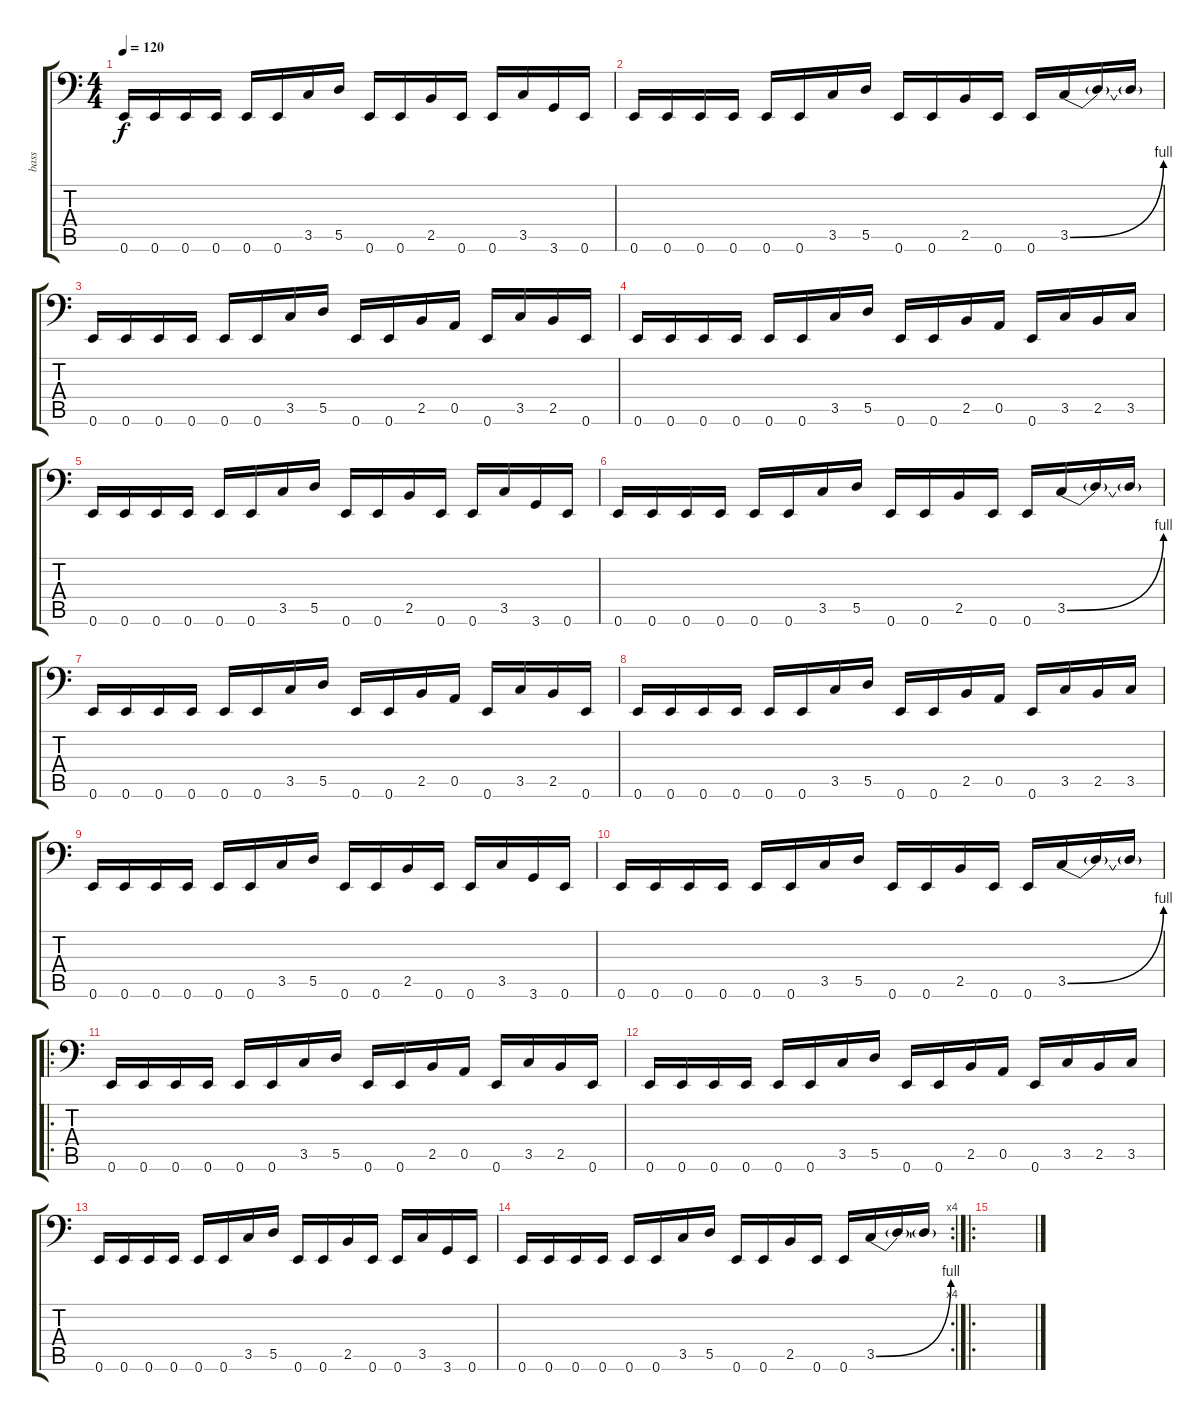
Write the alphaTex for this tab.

\track ("bass" "bass") {instrument electricbassfinger}
\staff {score tabs}
\tuning (E3 B2 G2 D2 A1 E1) {hide}
\ts (4 4)
\tempo 120
\clef f4
\ks c
0.6.16{dy f} 0.6.16 0.6.16 0.6.16 0.6.16 0.6.16 3.5.16 5.5.16 0.6.16 0.6.16 2.5.16 0.6.16 0.6.16 3.5.16 3.6.16 0.6.16 |
0.6.16 0.6.16 0.6.16 0.6.16 0.6.16 0.6.16 3.5.16 5.5.16 0.6.16 0.6.16 2.5.16 0.6.16 0.6.16 3.5{be (bend 0 0 60 4)}.16 3.5{t}.16 3.5{t}.16 |
0.6.16 0.6.16 0.6.16 0.6.16 0.6.16 0.6.16 3.5.16 5.5.16 0.6.16 0.6.16 2.5.16 0.5.16 0.6.16 3.5.16 2.5.16 0.6.16 |
0.6.16 0.6.16 0.6.16 0.6.16 0.6.16 0.6.16 3.5.16 5.5.16 0.6.16 0.6.16 2.5.16 0.5.16 0.6.16 3.5.16 2.5.16 3.5.16 |
0.6.16 0.6.16 0.6.16 0.6.16 0.6.16 0.6.16 3.5.16 5.5.16 0.6.16 0.6.16 2.5.16 0.6.16 0.6.16 3.5.16 3.6.16 0.6.16 |
0.6.16 0.6.16 0.6.16 0.6.16 0.6.16 0.6.16 3.5.16 5.5.16 0.6.16 0.6.16 2.5.16 0.6.16 0.6.16 3.5{be (bend 0 0 60 4)}.16 3.5{t}.16 3.5{t}.16 |
0.6.16 0.6.16 0.6.16 0.6.16 0.6.16 0.6.16 3.5.16 5.5.16 0.6.16 0.6.16 2.5.16 0.5.16 0.6.16 3.5.16 2.5.16 0.6.16 |
0.6.16 0.6.16 0.6.16 0.6.16 0.6.16 0.6.16 3.5.16 5.5.16 0.6.16 0.6.16 2.5.16 0.5.16 0.6.16 3.5.16 2.5.16 3.5.16 |
0.6.16 0.6.16 0.6.16 0.6.16 0.6.16 0.6.16 3.5.16 5.5.16 0.6.16 0.6.16 2.5.16 0.6.16 0.6.16 3.5.16 3.6.16 0.6.16 |
0.6.16 0.6.16 0.6.16 0.6.16 0.6.16 0.6.16 3.5.16 5.5.16 0.6.16 0.6.16 2.5.16 0.6.16 0.6.16 3.5{be (bend 0 0 60 4)}.16 3.5{t}.16 3.5{t}.16 |
\ro
0.6.16 0.6.16 0.6.16 0.6.16 0.6.16 0.6.16 3.5.16 5.5.16 0.6.16 0.6.16 2.5.16 0.5.16 0.6.16 3.5.16 2.5.16 0.6.16 |
0.6.16 0.6.16 0.6.16 0.6.16 0.6.16 0.6.16 3.5.16 5.5.16 0.6.16 0.6.16 2.5.16 0.5.16 0.6.16 3.5.16 2.5.16 3.5.16 |
0.6.16 0.6.16 0.6.16 0.6.16 0.6.16 0.6.16 3.5.16 5.5.16 0.6.16 0.6.16 2.5.16 0.6.16 0.6.16 3.5.16 3.6.16 0.6.16 |
\rc 4
0.6.16 0.6.16 0.6.16 0.6.16 0.6.16 0.6.16 3.5.16 5.5.16 0.6.16 0.6.16 2.5.16 0.6.16 0.6.16 3.5{be (bend 0 0 60 4)}.16 3.5{t}.16 3.5{t}.16 |
\ro
